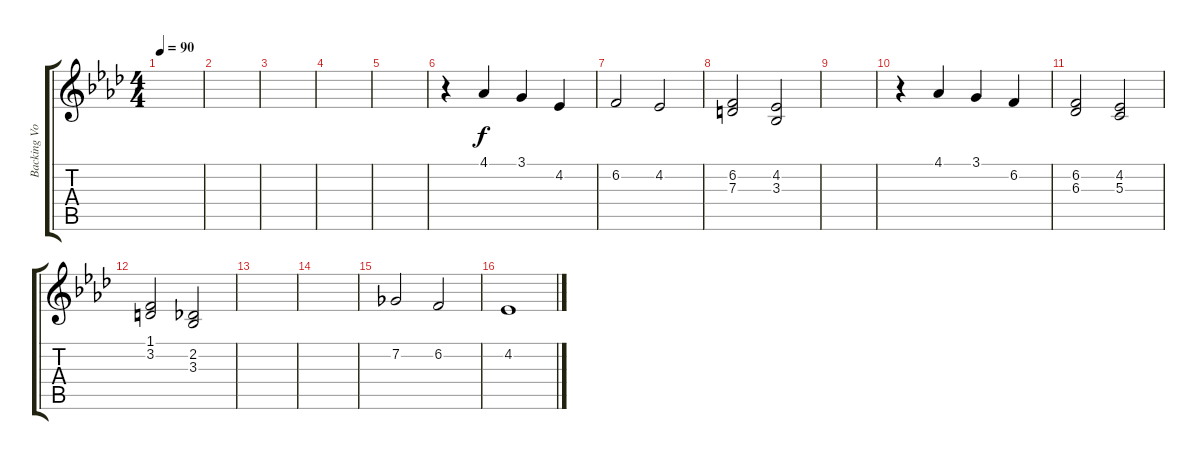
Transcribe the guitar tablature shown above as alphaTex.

\track ("Backing Vocals" "Backing Vo") {instrument voiceoohs}
\staff {score tabs}
\tuning (E4 B3 G3 D3 A2 E2) {hide}
\ts (4 4)
\tempo 90
\clef g2
\ks ab
|
|
|
|
|
r.4 4.1.4 3.1.4 4.2.4 |
6.2.2 4.2.2 |
(6.2 7.3).2 (4.2 3.3).2 |
|
r.4 4.1.4 3.1.4 6.2.4 |
(6.2 6.3).2 (4.2 5.3).2 |
(1.1 3.2).2 (2.2 3.3).2 |
|
|
7.2.2 6.2.2 |
4.2.1
